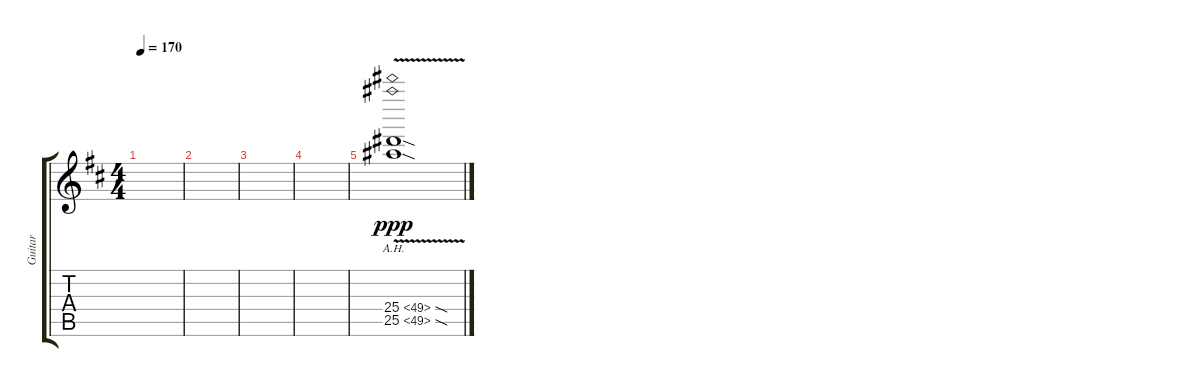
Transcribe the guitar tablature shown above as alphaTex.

\track ("Guitar" "Guitar") {instrument distortionguitar}
\staff {score tabs}
\tuning (E4 B3 G3 D3 A2 E2) {hide}
\ts (4 4)
\tempo 170
\clef g2
\ks d
|
|
|
|
(25.4{ah 24 v sod} 25.5{ah 24 v sod}).1{dy ppp}
